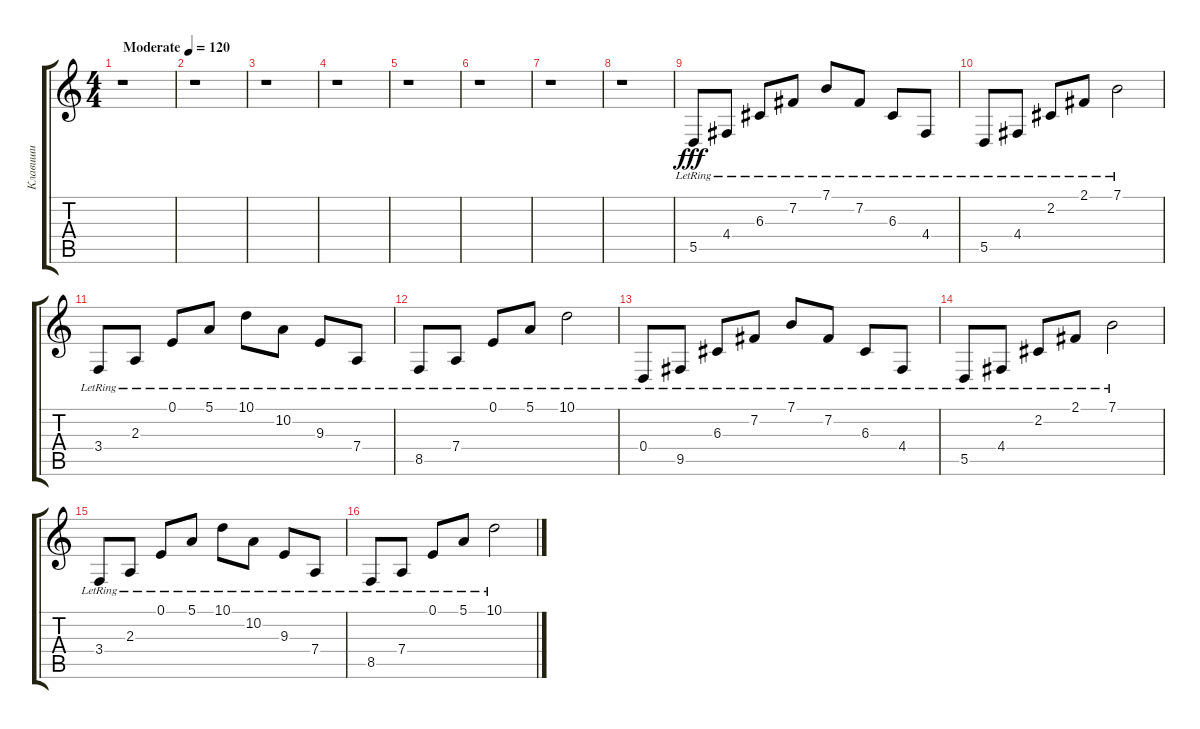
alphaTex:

\track ("Клавиши" "Клавиши") {instrument acousticgrandpiano}
\staff {score tabs}
\tuning (E4 B3 G3 D3 A2 E2) {hide}
\ts (4 4)
\tempo (120 "Moderate")
\clef g2
\ks c
r.1{dy fff instrument acousticgrandpiano} |
r.1 |
r.1 |
r.1 |
r.1 |
r.1 |
r.1 |
r.1 |
5.5{lr}.8 4.4{lr}.8 6.3{lr}.8 7.2{lr}.8 7.1{lr}.8 7.2{lr}.8 6.3{lr}.8 4.4{lr}.8 |
5.5{lr}.8 4.4{lr}.8 2.2{lr}.8 2.1{lr}.8 7.1{lr}.2 |
3.4{lr}.8 2.3{lr}.8 0.1{lr}.8 5.1{lr}.8 10.1{lr}.8 10.2{lr}.8 9.3{lr}.8 7.4{lr}.8 |
8.5{lr}.8 7.4{lr}.8 0.1{lr}.8 5.1{lr}.8 10.1{lr}.2 |
0.4{lr}.8 9.5{lr}.8 6.3{lr}.8 7.2{lr}.8 7.1{lr}.8 7.2{lr}.8 6.3{lr}.8 4.4{lr}.8 |
5.5{lr}.8 4.4{lr}.8 2.2{lr}.8 2.1{lr}.8 7.1{lr}.2 |
3.4{lr}.8 2.3{lr}.8 0.1{lr}.8 5.1{lr}.8 10.1{lr}.8 10.2{lr}.8 9.3{lr}.8 7.4{lr}.8 |
8.5{lr}.8 7.4{lr}.8 0.1{lr}.8 5.1{lr}.8 10.1{lr}.2
